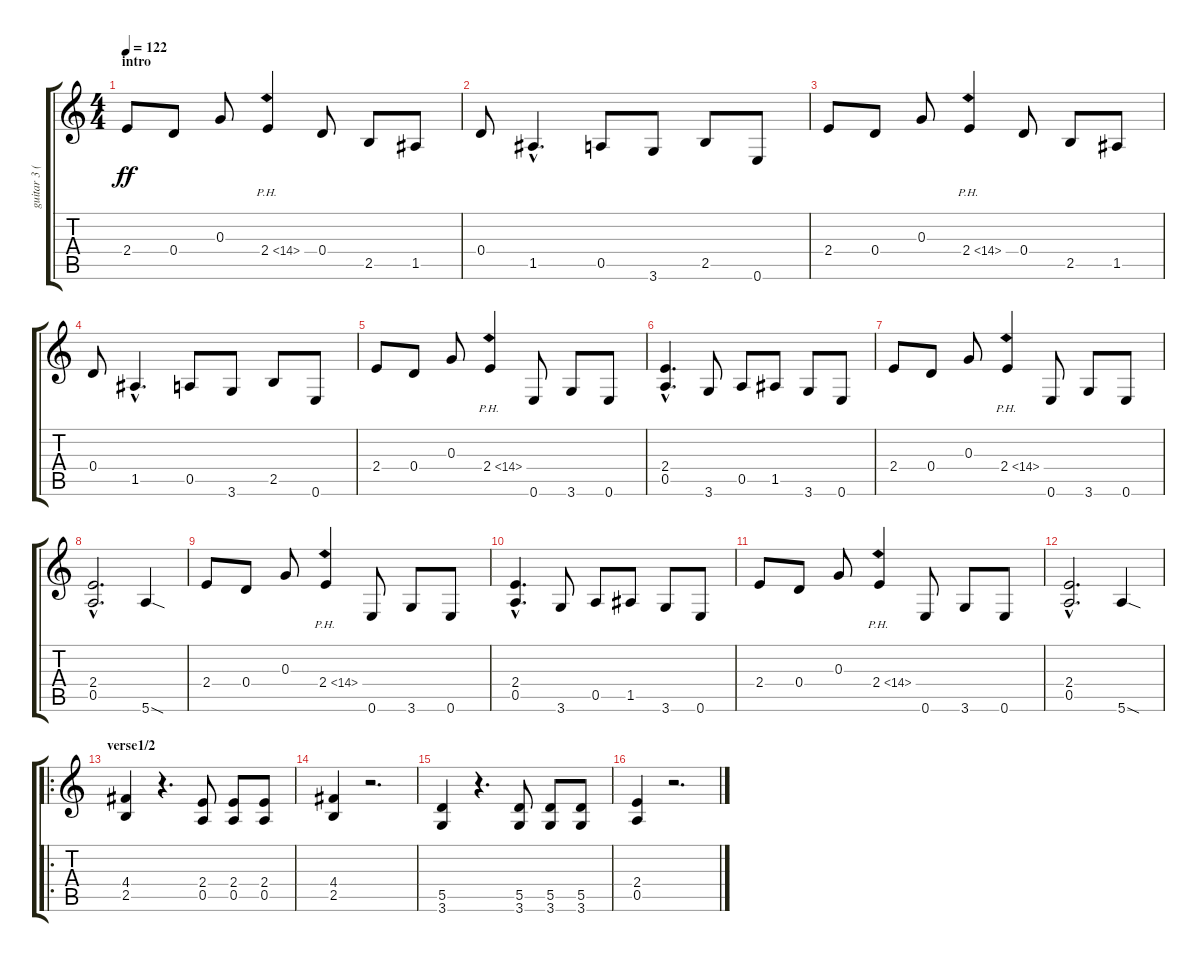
\track ("guitar 3 (right)" "guitar 3 (") {instrument distortionguitar}
\staff {score tabs}
\tuning (E4 B3 G3 D3 A2 E2) {hide}
\ts (4 4)
\section ("" "intro")
\tempo 122
\clef g2
\ks c
2.4.8{dy ff instrument distortionguitar} 0.4.8 0.3.8 2.4{ph 12}.4 0.4.8 2.5.8 1.5.8 |
0.4.8 1.5{hac}.4{d} 0.5.8 3.6.8 2.5.8 0.6.8 |
2.4.8 0.4.8 0.3.8 2.4{ph 12}.4 0.4.8 2.5.8 1.5.8 |
0.4.8 1.5{hac}.4{d} 0.5.8 3.6.8 2.5.8 0.6.8 |
2.4.8 0.4.8 0.3.8 2.4{ph 12}.4 0.6.8 3.6.8 0.6.8 |
(2.4{hac} 0.5{hac}).4{d} 3.6.8 0.5.8 1.5.8 3.6.8 0.6.8 |
2.4.8 0.4.8 0.3.8 2.4{ph 12}.4 0.6.8 3.6.8 0.6.8 |
(2.4{hac} 0.5{hac}).2{d} 5.6{sod}.4 |
2.4.8 0.4.8 0.3.8 2.4{ph 12}.4 0.6.8 3.6.8 0.6.8 |
(2.4{hac} 0.5{hac}).4{d} 3.6.8 0.5.8 1.5.8 3.6.8 0.6.8 |
2.4.8 0.4.8 0.3.8 2.4{ph 12}.4 0.6.8 3.6.8 0.6.8 |
(2.4{hac} 0.5{hac}).2{d} 5.6{sod}.4 |
\ro
\section ("" "verse1/2")
(4.4 2.5).4 r.4{d} (2.4 0.5).8 (2.4 0.5).8 (2.4 0.5).8 |
(4.4 2.5).4 r.2{d} |
(5.5 3.6).4 r.4{d} (5.5 3.6).8 (5.5 3.6).8 (5.5 3.6).8 |
(2.4 0.5).4 r.2{d}
